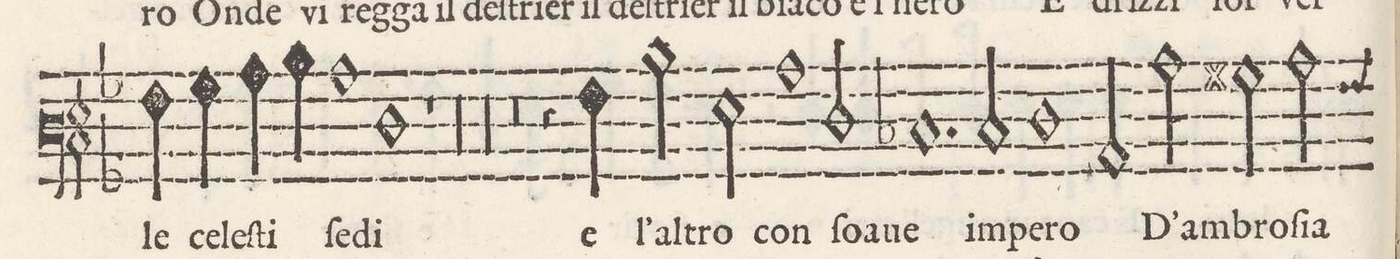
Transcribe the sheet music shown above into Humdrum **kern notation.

**kern	**text
*I"BASSO	*
*clefF3	*
*k[b-]	*
*met(C)	*
*M2/1	*
4A\	le
4B-\	ce-
4c\	-leſ-
4d\	-ti
1c	ſe-
=19-	=19-
1F	-di
1r	.
=20-	=20-
00r	.
=21-	=21-
=22-	=22-
00r	.
=23-	=23-
=24-	=24-
0r	.
=25-	=25-
4r	.
4A\	e
2d\	l`al-
2G\	-tro
1c\	con
=26-	=26-
2F/	ſo-
1.E-X	-aue
=27-	=27-
2E-yX/	im-
1F	-pe-
=28-	=28-
2C/	-ro
2c\	D`am-
2Bn\	-bro-
2c\	-ſia
=29-	=29-
*-	*-
